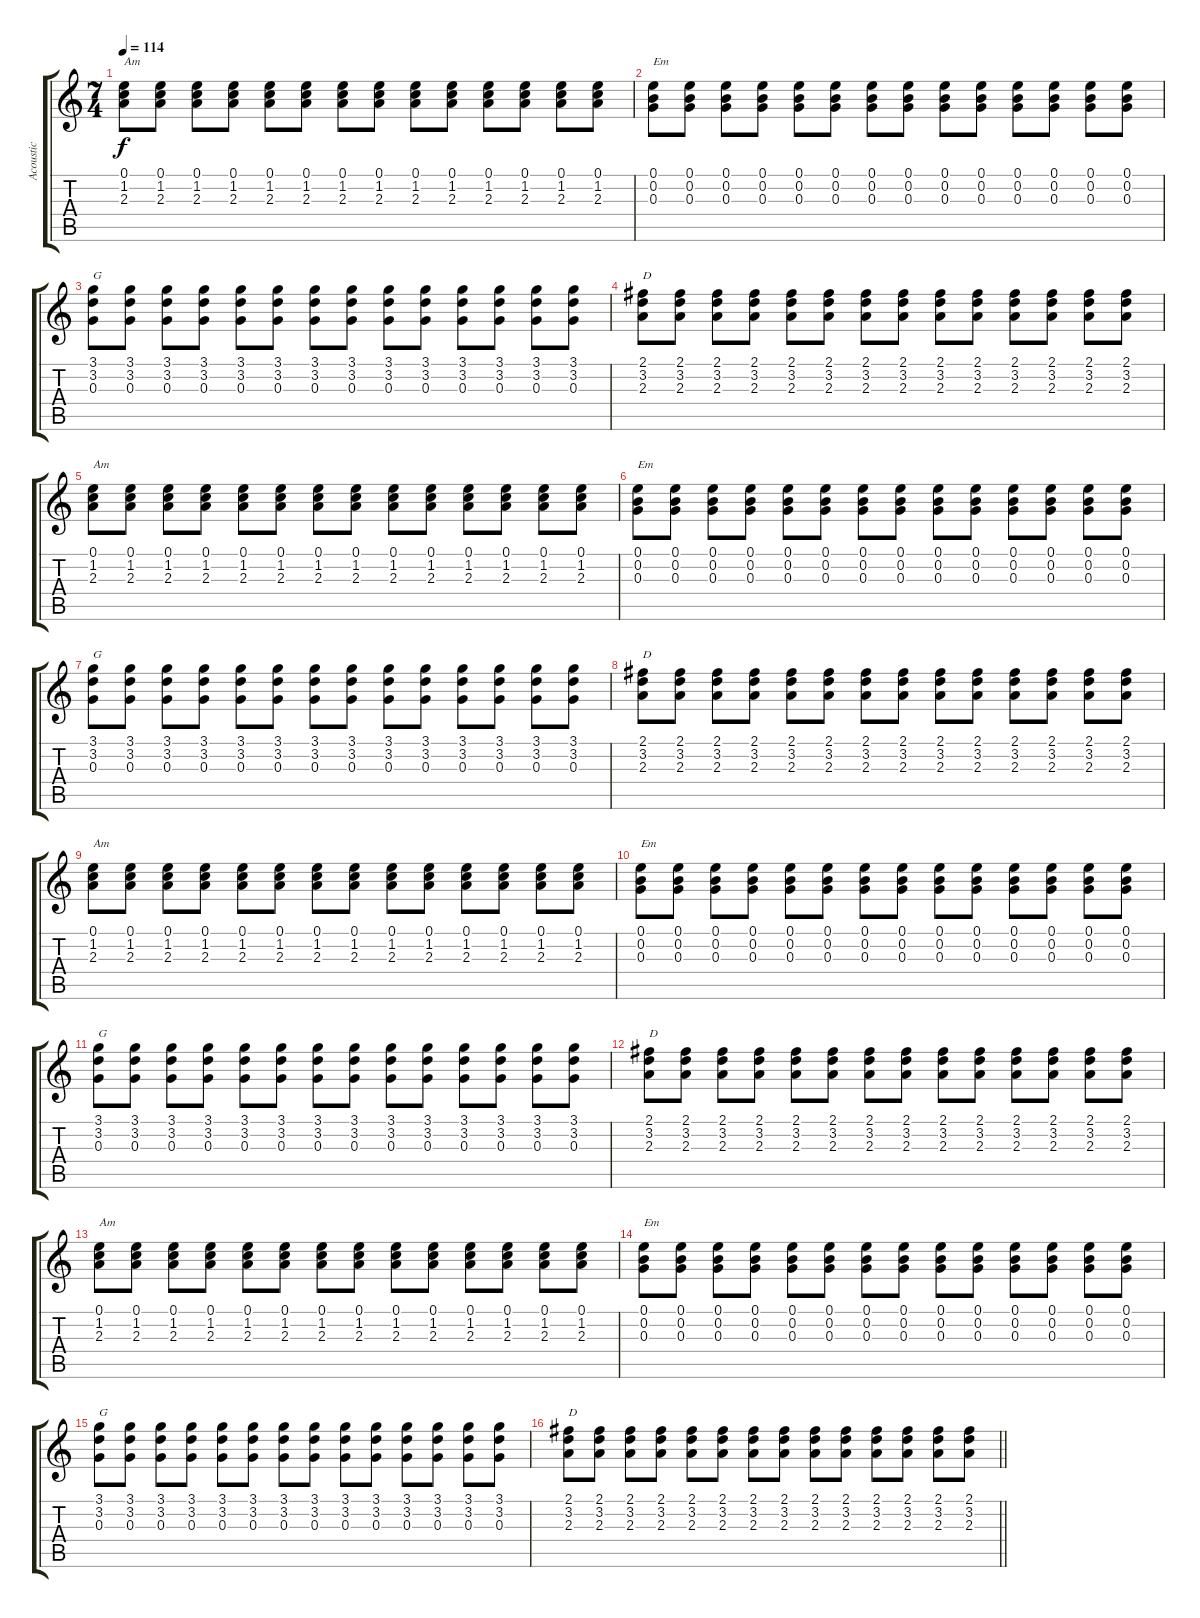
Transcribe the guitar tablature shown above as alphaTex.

\track ("Acoustic" "Acoustic") {instrument acousticguitarsteel}
\staff {score tabs}
\tuning (E4 B3 G3 D3 A2 E2) {hide}
\ts (7 4)
\tempo 114
\clef g2
\ks c
(0.1 1.2 2.3).8{txt "Am" dy f} (0.1 1.2 2.3).8 (0.1 1.2 2.3).8 (0.1 1.2 2.3).8 (0.1 1.2 2.3).8 (0.1 1.2 2.3).8 (0.1 1.2 2.3).8 (0.1 1.2 2.3).8 (0.1 1.2 2.3).8 (0.1 1.2 2.3).8 (0.1 1.2 2.3).8 (0.1 1.2 2.3).8 (0.1 1.2 2.3).8 (0.1 1.2 2.3).8 |
(0.1 0.2 0.3).8{txt "Em"} (0.1 0.2 0.3).8 (0.1 0.2 0.3).8 (0.1 0.2 0.3).8 (0.1 0.2 0.3).8 (0.1 0.2 0.3).8 (0.1 0.2 0.3).8 (0.1 0.2 0.3).8 (0.1 0.2 0.3).8 (0.1 0.2 0.3).8 (0.1 0.2 0.3).8 (0.1 0.2 0.3).8 (0.1 0.2 0.3).8 (0.1 0.2 0.3).8 |
(3.1 3.2 0.3).8{txt "G"} (3.1 3.2 0.3).8 (3.1 3.2 0.3).8 (3.1 3.2 0.3).8 (3.1 3.2 0.3).8 (3.1 3.2 0.3).8 (3.1 3.2 0.3).8 (3.1 3.2 0.3).8 (3.1 3.2 0.3).8 (3.1 3.2 0.3).8 (3.1 3.2 0.3).8 (3.1 3.2 0.3).8 (3.1 3.2 0.3).8 (3.1 3.2 0.3).8 |
(2.1 3.2 2.3).8{txt "D"} (2.1 3.2 2.3).8 (2.1 3.2 2.3).8 (2.1 3.2 2.3).8 (2.1 3.2 2.3).8 (2.1 3.2 2.3).8 (2.1 3.2 2.3).8 (2.1 3.2 2.3).8 (2.1 3.2 2.3).8 (2.1 3.2 2.3).8 (2.1 3.2 2.3).8 (2.1 3.2 2.3).8 (2.1 3.2 2.3).8 (2.1 3.2 2.3).8 |
(0.1 1.2 2.3).8{txt "Am"} (0.1 1.2 2.3).8 (0.1 1.2 2.3).8 (0.1 1.2 2.3).8 (0.1 1.2 2.3).8 (0.1 1.2 2.3).8 (0.1 1.2 2.3).8 (0.1 1.2 2.3).8 (0.1 1.2 2.3).8 (0.1 1.2 2.3).8 (0.1 1.2 2.3).8 (0.1 1.2 2.3).8 (0.1 1.2 2.3).8 (0.1 1.2 2.3).8 |
(0.1 0.2 0.3).8{txt "Em"} (0.1 0.2 0.3).8 (0.1 0.2 0.3).8 (0.1 0.2 0.3).8 (0.1 0.2 0.3).8 (0.1 0.2 0.3).8 (0.1 0.2 0.3).8 (0.1 0.2 0.3).8 (0.1 0.2 0.3).8 (0.1 0.2 0.3).8 (0.1 0.2 0.3).8 (0.1 0.2 0.3).8 (0.1 0.2 0.3).8 (0.1 0.2 0.3).8 |
(3.1 3.2 0.3).8{txt "G"} (3.1 3.2 0.3).8 (3.1 3.2 0.3).8 (3.1 3.2 0.3).8 (3.1 3.2 0.3).8 (3.1 3.2 0.3).8 (3.1 3.2 0.3).8 (3.1 3.2 0.3).8 (3.1 3.2 0.3).8 (3.1 3.2 0.3).8 (3.1 3.2 0.3).8 (3.1 3.2 0.3).8 (3.1 3.2 0.3).8 (3.1 3.2 0.3).8 |
(2.1 3.2 2.3).8{txt "D"} (2.1 3.2 2.3).8 (2.1 3.2 2.3).8 (2.1 3.2 2.3).8 (2.1 3.2 2.3).8 (2.1 3.2 2.3).8 (2.1 3.2 2.3).8 (2.1 3.2 2.3).8 (2.1 3.2 2.3).8 (2.1 3.2 2.3).8 (2.1 3.2 2.3).8 (2.1 3.2 2.3).8 (2.1 3.2 2.3).8 (2.1 3.2 2.3).8 |
(0.1 1.2 2.3).8{txt "Am"} (0.1 1.2 2.3).8 (0.1 1.2 2.3).8 (0.1 1.2 2.3).8 (0.1 1.2 2.3).8 (0.1 1.2 2.3).8 (0.1 1.2 2.3).8 (0.1 1.2 2.3).8 (0.1 1.2 2.3).8 (0.1 1.2 2.3).8 (0.1 1.2 2.3).8 (0.1 1.2 2.3).8 (0.1 1.2 2.3).8 (0.1 1.2 2.3).8 |
(0.1 0.2 0.3).8{txt "Em"} (0.1 0.2 0.3).8 (0.1 0.2 0.3).8 (0.1 0.2 0.3).8 (0.1 0.2 0.3).8 (0.1 0.2 0.3).8 (0.1 0.2 0.3).8 (0.1 0.2 0.3).8 (0.1 0.2 0.3).8 (0.1 0.2 0.3).8 (0.1 0.2 0.3).8 (0.1 0.2 0.3).8 (0.1 0.2 0.3).8 (0.1 0.2 0.3).8 |
(3.1 3.2 0.3).8{txt "G"} (3.1 3.2 0.3).8 (3.1 3.2 0.3).8 (3.1 3.2 0.3).8 (3.1 3.2 0.3).8 (3.1 3.2 0.3).8 (3.1 3.2 0.3).8 (3.1 3.2 0.3).8 (3.1 3.2 0.3).8 (3.1 3.2 0.3).8 (3.1 3.2 0.3).8 (3.1 3.2 0.3).8 (3.1 3.2 0.3).8 (3.1 3.2 0.3).8 |
(2.1 3.2 2.3).8{txt "D"} (2.1 3.2 2.3).8 (2.1 3.2 2.3).8 (2.1 3.2 2.3).8 (2.1 3.2 2.3).8 (2.1 3.2 2.3).8 (2.1 3.2 2.3).8 (2.1 3.2 2.3).8 (2.1 3.2 2.3).8 (2.1 3.2 2.3).8 (2.1 3.2 2.3).8 (2.1 3.2 2.3).8 (2.1 3.2 2.3).8 (2.1 3.2 2.3).8 |
(0.1 1.2 2.3).8{txt "Am"} (0.1 1.2 2.3).8 (0.1 1.2 2.3).8 (0.1 1.2 2.3).8 (0.1 1.2 2.3).8 (0.1 1.2 2.3).8 (0.1 1.2 2.3).8 (0.1 1.2 2.3).8 (0.1 1.2 2.3).8 (0.1 1.2 2.3).8 (0.1 1.2 2.3).8 (0.1 1.2 2.3).8 (0.1 1.2 2.3).8 (0.1 1.2 2.3).8 |
(0.1 0.2 0.3).8{txt "Em"} (0.1 0.2 0.3).8 (0.1 0.2 0.3).8 (0.1 0.2 0.3).8 (0.1 0.2 0.3).8 (0.1 0.2 0.3).8 (0.1 0.2 0.3).8 (0.1 0.2 0.3).8 (0.1 0.2 0.3).8 (0.1 0.2 0.3).8 (0.1 0.2 0.3).8 (0.1 0.2 0.3).8 (0.1 0.2 0.3).8 (0.1 0.2 0.3).8 |
(3.1 3.2 0.3).8{txt "G"} (3.1 3.2 0.3).8 (3.1 3.2 0.3).8 (3.1 3.2 0.3).8 (3.1 3.2 0.3).8 (3.1 3.2 0.3).8 (3.1 3.2 0.3).8 (3.1 3.2 0.3).8 (3.1 3.2 0.3).8 (3.1 3.2 0.3).8 (3.1 3.2 0.3).8 (3.1 3.2 0.3).8 (3.1 3.2 0.3).8 (3.1 3.2 0.3).8 |
\barLineRight lightlight
(2.1 3.2 2.3).8{txt "D"} (2.1 3.2 2.3).8 (2.1 3.2 2.3).8 (2.1 3.2 2.3).8 (2.1 3.2 2.3).8 (2.1 3.2 2.3).8 (2.1 3.2 2.3).8 (2.1 3.2 2.3).8 (2.1 3.2 2.3).8 (2.1 3.2 2.3).8 (2.1 3.2 2.3).8 (2.1 3.2 2.3).8 (2.1 3.2 2.3).8 (2.1 3.2 2.3).8
